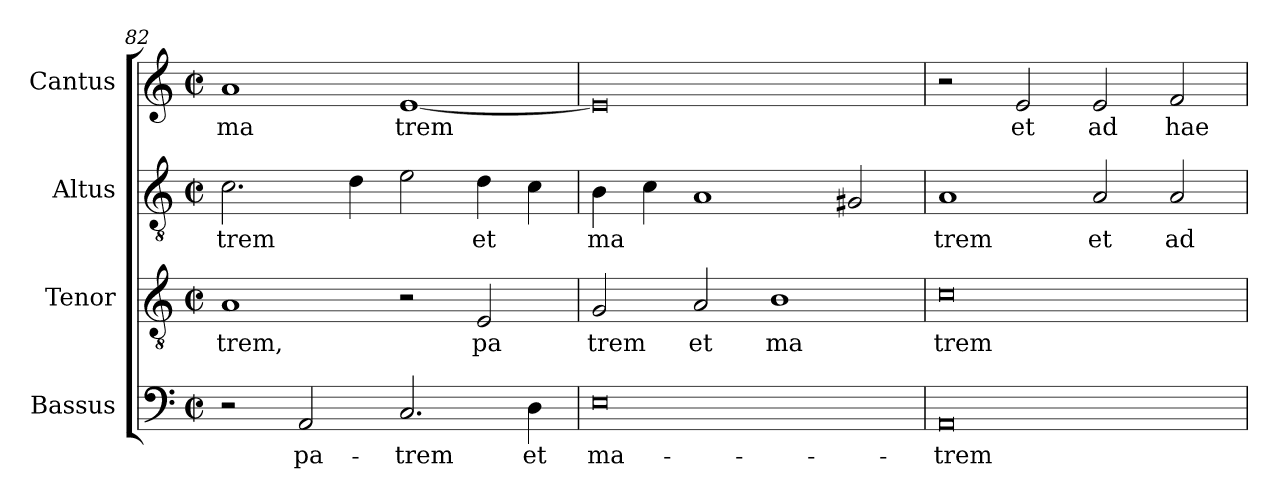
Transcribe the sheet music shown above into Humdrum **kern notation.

**kern	**text	**kern	**text	**kern	**text	**kern	**text
*part4	*part4	*part3	*part3	*part2	*part2	*part1	*part1
*staff4	*staff4	*staff3	*staff3	*staff2	*staff2	*staff1	*staff1
*I"Bassus	*	*I"Tenor	*	*I"Altus	*	*I"Cantus	*
*clefF4	*	*clefGv2	*	*clefGv2	*	*clefG2	*
*k[]	*	*k[]	*	*k[]	*	*k[]	*
*C:	*	*C:	*	*C:	*	*C:	*
*M2/2	*	*M2/2	*	*M2/2	*	*M2/2	*
*met(c|)	*	*met(c|)	*	*met(c|)	*	*met(c|)	*
=82	=82	=82	=82	=82	=82	=82	=82
!	!	!	!LO:LY:b:cj	!	!LO:LY:b:cj	!	!LO:LY:b:cj
2r	.	1A	trem,	2.c\	trem	1a	ma
!	!LO:LY:b:cj	!	!	!	!	!	!
2AA/	pa-	.	.	.	.	.	.
!	!	!	!	!	!LO:LY:b:cj	!	!
.	.	.	.	4d\	.	.	.
!	!LO:LY:b:cj	!	!	!	!LO:LY:b:cj	!	!LO:LY:b:cj
2.C/	-trem	2r	.	2e\	.	[<1e	trem
!	!	!	!LO:LY:b:cj	!	!LO:LY:b:cj	!	!
.	.	2E/	pa	4d\	et	.	.
!	!LO:LY:b:cj	!	!	!	!LO:LY:b:cj	!	!
4D\	et	.	.	4c\	.	.	.
=83	=83	=83	=83	=83	=83	=83	=83
!	!LO:LY:b:cj	!	!LO:LY:b:cj	!	!LO:LY:b:cj	!	!LO:LY:b:cj
0E	ma-	2G/	trem	4B\	ma	0e]	.
!	!	!	!	!	!LO:LY:b:cj	!	!
.	.	.	.	4c\	.	.	.
!	!	!	!LO:LY:b:cj	!	!LO:LY:b:cj	!	!
.	.	2A/	et	1A	.	.	.
!	!	!	!LO:LY:b:cj	!	!	!	!
.	.	1B	ma	.	.	.	.
!	!	!	!	!	!LO:LY:b:cj	!	!
.	.	.	.	2G#/	.	.	.
=84	=84	=84	=84	=84	=84	=84	=84
!	!LO:LY:b:cj	!	!LO:LY:b:cj	!	!LO:LY:b:cj	!	!
0AA	-trem	0c	trem	1A	trem	2r	.
!	!	!	!	!	!	!	!LO:LY:b:cj
.	.	.	.	.	.	2e/	et
!	!	!	!	!	!LO:LY:b:cj	!	!LO:LY:b:cj
.	.	.	.	2A/	et	2e/	ad
!	!	!	!	!	!LO:LY:b:cj	!	!LO:LY:b:cj
.	.	.	.	2A/	ad	2f/	hae
=	=	=	=	=	=	=	=
*-	*-	*-	*-	*-	*-	*-	*-
